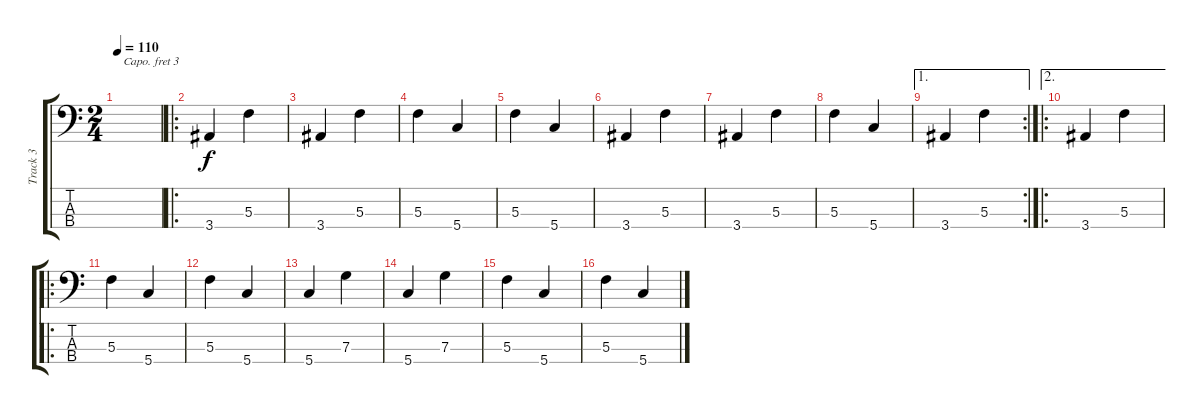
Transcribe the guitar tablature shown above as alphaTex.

\track ("Track 3" "Track 3") {instrument acousticbass}
\staff {score tabs}
\capo 3
\tuning (G2 D2 A1 E1) {hide}
\ts (2 4)
\tempo 110
\clef f4
\ks c
|
\ro
3.4.4 5.3.4 |
3.4.4 5.3.4 |
5.3.4 5.4.4 |
5.3.4 5.4.4 |
3.4.4 5.3.4 |
3.4.4 5.3.4 |
5.3.4 5.4.4 |
\ae 1
\rc 2
3.4.4 5.3.4 |
\ae 2
\ro
3.4.4 5.3.4 |
\ro
5.3.4 5.4.4 |
5.3.4 5.4.4 |
5.4.4 7.3.4 |
5.4.4 7.3.4 |
5.3.4 5.4.4 |
5.3.4 5.4.4
